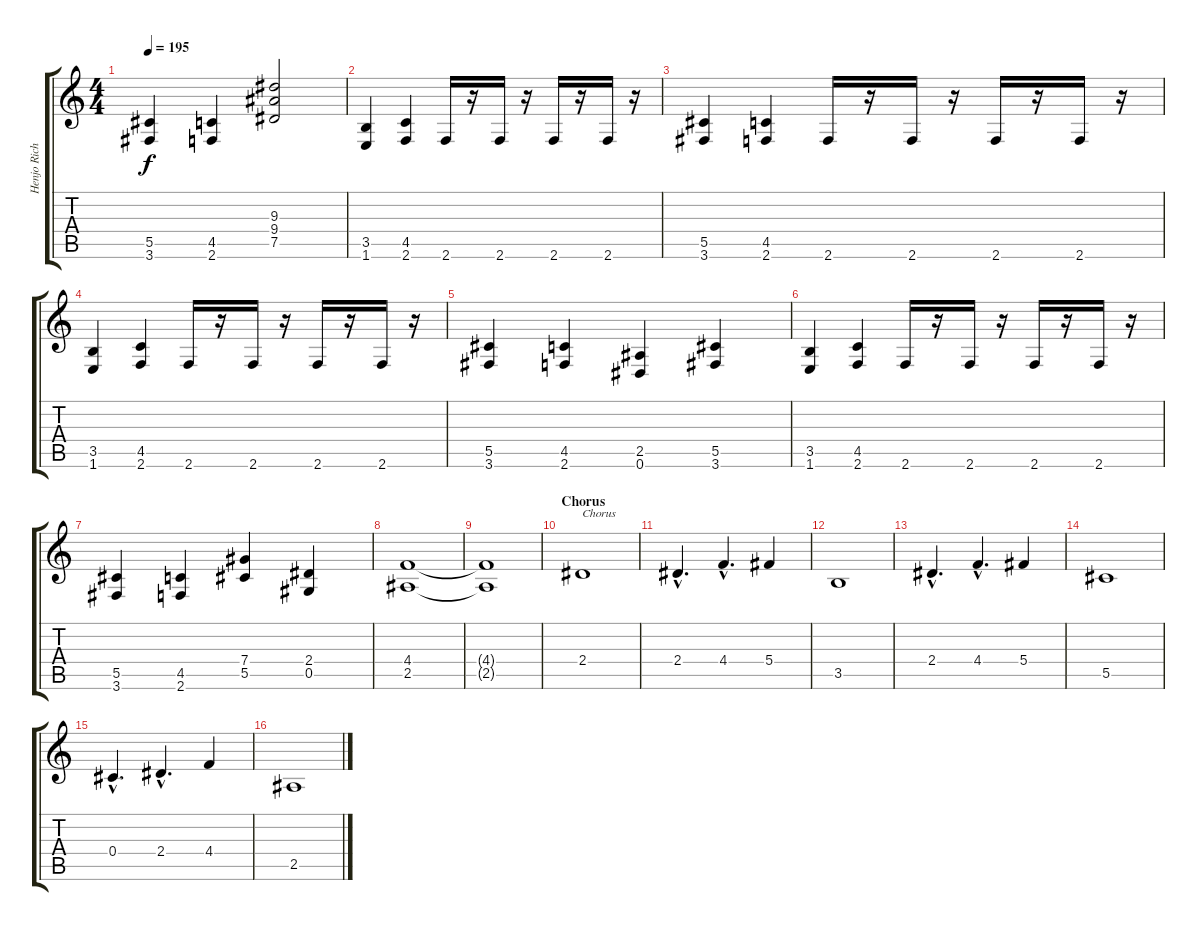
\track ("Henjo Richter" "Henjo Rich") {instrument distortionguitar}
\staff {score tabs}
\tuning (Eb4 Bb3 Gb3 Db3 Ab2 Eb2) {hide}
\ts (4 4)
\tempo 195
\clef g2
\ks c
(5.5 3.6).4{dy f} (4.5 2.6).4 (9.3 9.4 7.5).2 |
(3.5 1.6).4 (4.5 2.6).4 2.6.16 r.16 2.6.16 r.16 2.6.16 r.16 2.6.16 r.16 |
(5.5 3.6).4 (4.5 2.6).4 2.6.16 r.16 2.6.16 r.16 2.6.16 r.16 2.6.16 r.16 |
(3.5 1.6).4 (4.5 2.6).4 2.6.16 r.16 2.6.16 r.16 2.6.16 r.16 2.6.16 r.16 |
(5.5 3.6).4 (4.5 2.6).4 (2.5 0.6).4 (5.5 3.6).4 |
(3.5 1.6).4 (4.5 2.6).4 2.6.16 r.16 2.6.16 r.16 2.6.16 r.16 2.6.16 r.16 |
(5.5 3.6).4 (4.5 2.6).4 (7.4 5.5).4 (2.4 0.5).4 |
(4.4 2.5).1 |
(4.4{t} 2.5{t}).1 |
\section ("" "Chorus")
2.4.1{txt "Chorus"} |
2.4{hac}.4{d} 4.4{hac}.4{d} 5.4.4 |
3.5.1 |
2.4{hac}.4{d} 4.4{hac}.4{d} 5.4.4 |
5.5.1 |
0.4{hac}.4{d} 2.4{hac}.4{d} 4.4.4 |
2.5.1
